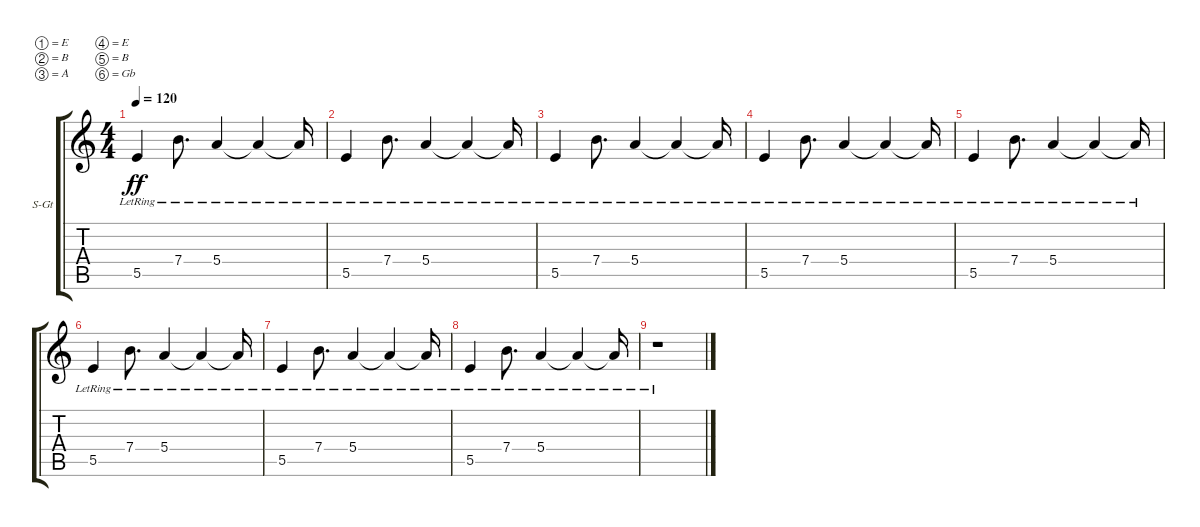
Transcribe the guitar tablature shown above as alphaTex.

\bracketExtendMode groupsimilarinstruments
\firstSystemTrackNameOrientation horizontal
\otherSystemsTrackNameOrientation horizontal
\track ("Tom DeLonge (Guitar)" "S-Gt") {instrument acousticguitarsteel}
\staff {score tabs}
\tuning (E4 B3 A3 E3 B2 Gb2)
\ts (4 4)
\tempo 120
\clef g2
\ks c
5.5{lr}.4{dy ff} 7.4{lr}.8{d} 5.4{lr}.4 5.4{lr t}.4 5.4{lr t}.16 |
5.5{lr}.4 7.4{lr}.8{d} 5.4{lr}.4 5.4{lr t}.4 5.4{lr t}.16 |
5.5{lr}.4 7.4{lr}.8{d} 5.4{lr}.4 5.4{lr t}.4 5.4{lr t}.16 |
5.5{lr}.4 7.4{lr}.8{d} 5.4{lr}.4 5.4{lr t}.4 5.4{lr t}.16 |
5.5{lr}.4 7.4{lr}.8{d} 5.4{lr}.4 5.4{lr t}.4 5.4{lr t}.16 |
5.5{lr}.4 7.4{lr}.8{d} 5.4{lr}.4 5.4{lr t}.4 5.4{lr t}.16 |
5.5{lr}.4 7.4{lr}.8{d} 5.4{lr}.4 5.4{lr t}.4 5.4{lr t}.16 |
5.5{lr}.4 7.4{lr}.8{d} 5.4{lr}.4 5.4{lr t}.4 5.4{lr t}.16 |
r.1
